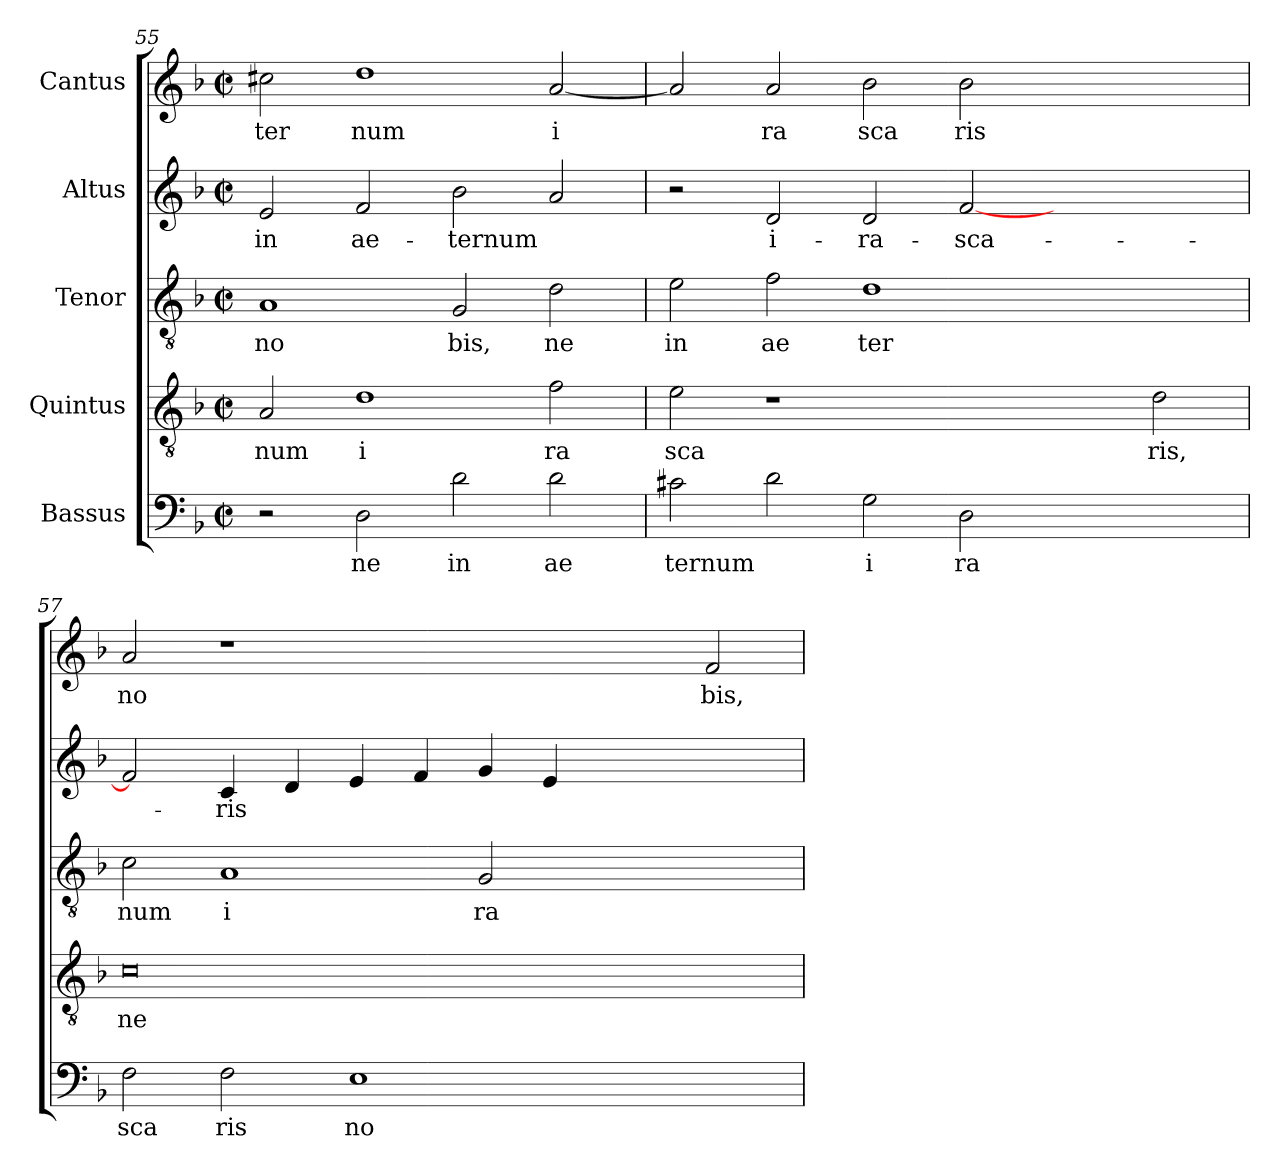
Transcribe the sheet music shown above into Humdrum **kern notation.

**kern	**text	**kern	**text	**kern	**text	**kern	**text	**kern	**text
*part5	*part5	*part4	*part4	*part3	*part3	*part2	*part2	*part1	*part1
*staff5	*staff5	*staff4	*staff4	*staff3	*staff3	*staff2	*staff2	*staff1	*staff1
*I"Bassus	*	*I"Quintus	*	*I"Tenor	*	*I"Altus	*	*I"Cantus	*
*clefF4	*	*clefGv2	*	*clefGv2	*	*clefG2	*	*clefG2	*
*k[b-]	*	*k[b-]	*	*k[b-]	*	*k[b-]	*	*k[b-]	*
*F:	*	*F:	*	*F:	*	*F:	*	*F:	*
*M2/2	*	*M2/2	*	*M2/2	*	*M2/2	*	*M2/2	*
*met(c|)	*	*met(c|)	*	*met(c|)	*	*met(c|)	*	*met(c|)	*
=55	=55	=55	=55	=55	=55	=55	=55	=55	=55
!	!	!	!LO:LY:b:cj	!	!LO:LY:b:cj	!	!LO:LY:b:cj	!	!LO:LY:b:cj
2r	.	2A/	num	1A	no	2e/	in	2cc#X\	ter
!	!LO:LY:b:cj	!	!LO:LY:b:cj	!	!	!	!LO:LY:b:cj	!	!LO:LY:b:cj
2D\	ne	1d	i	.	.	2f/	ae-	1dd	num
!	!LO:LY:b:cj	!	!	!	!LO:LY:b:cj	!	!LO:LY:b	!	!
2d\	in	.	.	2G/	bis,	2b-\	-ternum	.	.
!	!LO:LY:b:cj	!	!LO:LY:b:cj	!	!LO:LY:b:cj	!	!	!	!LO:LY:b:rj
2d\	ae	2f\	ra	2d\	ne	2a/	.	[<2a/	i
=56	=56	=56	=56	=56	=56	=56	=56	=56	=56
!	!LO:LY:b	!	!LO:LY:b:cj	!	!LO:LY:b:cj	!	!	!	!
2c#X\	ternum	2e\	sca	2e\	in	2r	.	2a/]	.
!	!	!LO:N:vis=1	!	!	!LO:LY:b:cj	!	!LO:LY:b:cj	!	!LO:LY:b:cj
2d\	.	0r	.	2f\	ae	2d/	i-	2a/	ra
!	!LO:LY:b:cj	!	!	!	!LO:LY:b:cj	!	!LO:LY:b:cj	!	!LO:LY:b:cj
2G\	i	.	.	1d	ter	2d/	-ra-	2b-\	sca
!	!LO:LY:b:cj	!	!	!	!	!	!LO:LY:b	!	!LO:LY:b:cj
2D\	ra	.	.	.	.	[<2f/	-sca-	2b-\	ris
1ryy	.	.	.	1ryy	.	1ryy	.	1ryy	.
!	!	!	!LO:LY:b:cj	!	!	!	!	!	!
.	.	2d\	ris,	.	.	.	.	.	.
=57	=57	=57	=57	=57	=57	=57	=57	=57	=57
!	!LO:LY:b:cj	!	!LO:LY:b:cj	!	!LO:LY:b:cj	!	!	!	!LO:LY:b:cj
2F\	sca	0c	ne	2c\	num	2f/]	.	2a/	no
!	!LO:LY:b:cj	!	!	!	!LO:LY:b:cj	!	!LO:LY:b	!LO:N:vis=1	!
2F\	ris	.	.	1A	i	4c/	-ris	0r	.
.	.	.	.	.	.	4d/	.	.	.
!	!LO:LY:b:cj	!	!	!	!	!	!	!	!
1E	no	.	.	.	.	4e/	.	.	.
.	.	.	.	.	.	4f/	.	.	.
!	!	!	!	!	!LO:LY:b:cj	!	!	!	!
.	.	.	.	2G/	ra	4g/	.	.	.
.	.	.	.	.	.	4e/	.	.	.
1ryy	.	1ryy	.	1ryy	.	1ryy	.	.	.
!	!	!	!	!	!	!	!	!	!LO:LY:b:cj
.	.	.	.	.	.	.	.	2f/	bis,
=	=	=	=	=	=	=	=	=	=
*-	*-	*-	*-	*-	*-	*-	*-	*-	*-
